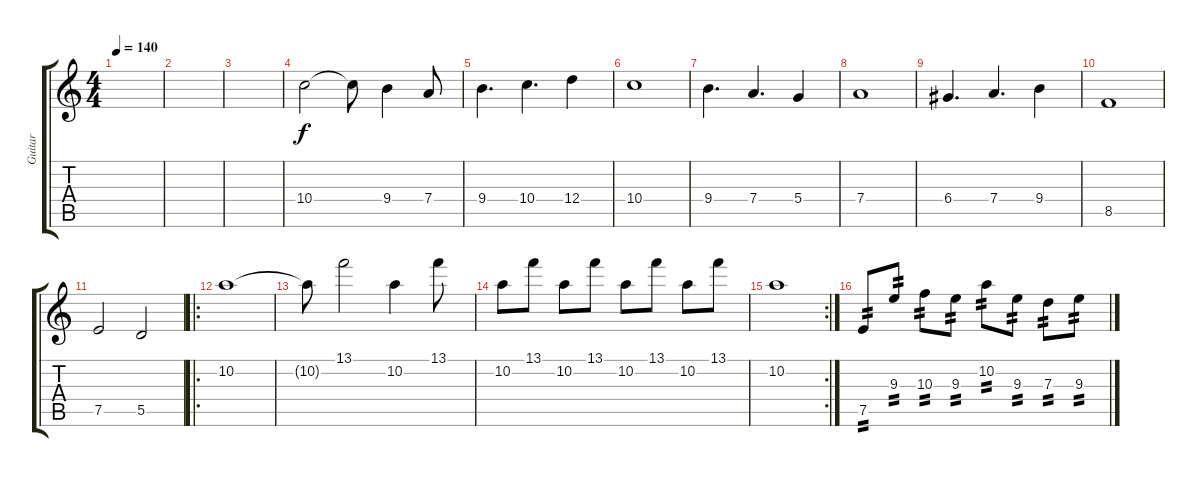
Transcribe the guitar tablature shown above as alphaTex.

\track ("Guitar" "Guitar") {instrument distortionguitar}
\staff {score tabs}
\tuning (E4 B3 G3 D3 A2 E2) {hide}
\ts (4 4)
\tempo 140
\clef g2
\ks c
|
|
|
10.4.2 10.4{t}.8 9.4.4 7.4.8 |
9.4.4{d} 10.4.4{d} 12.4.4 |
10.4.1 |
9.4.4{d} 7.4.4{d} 5.4.4 |
7.4.1 |
6.4.4{d} 7.4.4{d} 9.4.4 |
8.5.1 |
7.5.2 5.5.2 |
\ro
10.2.1{volume 12} |
10.2{t}.8 13.1.2 10.2.4 13.1.8{volume 5} |
10.2.8 13.1.8 10.2.8 13.1.8 10.2.8 13.1.8 10.2.8 13.1.8 |
\rc 2
10.2.1 |
7.5.8{tp 2} 9.3.8{tp 2} 10.3.8{tp 2} 9.3.8{tp 2} 10.2.8{tp 2} 9.3.8{tp 2} 7.3.8{tp 2} 9.3.8{tp 2}
